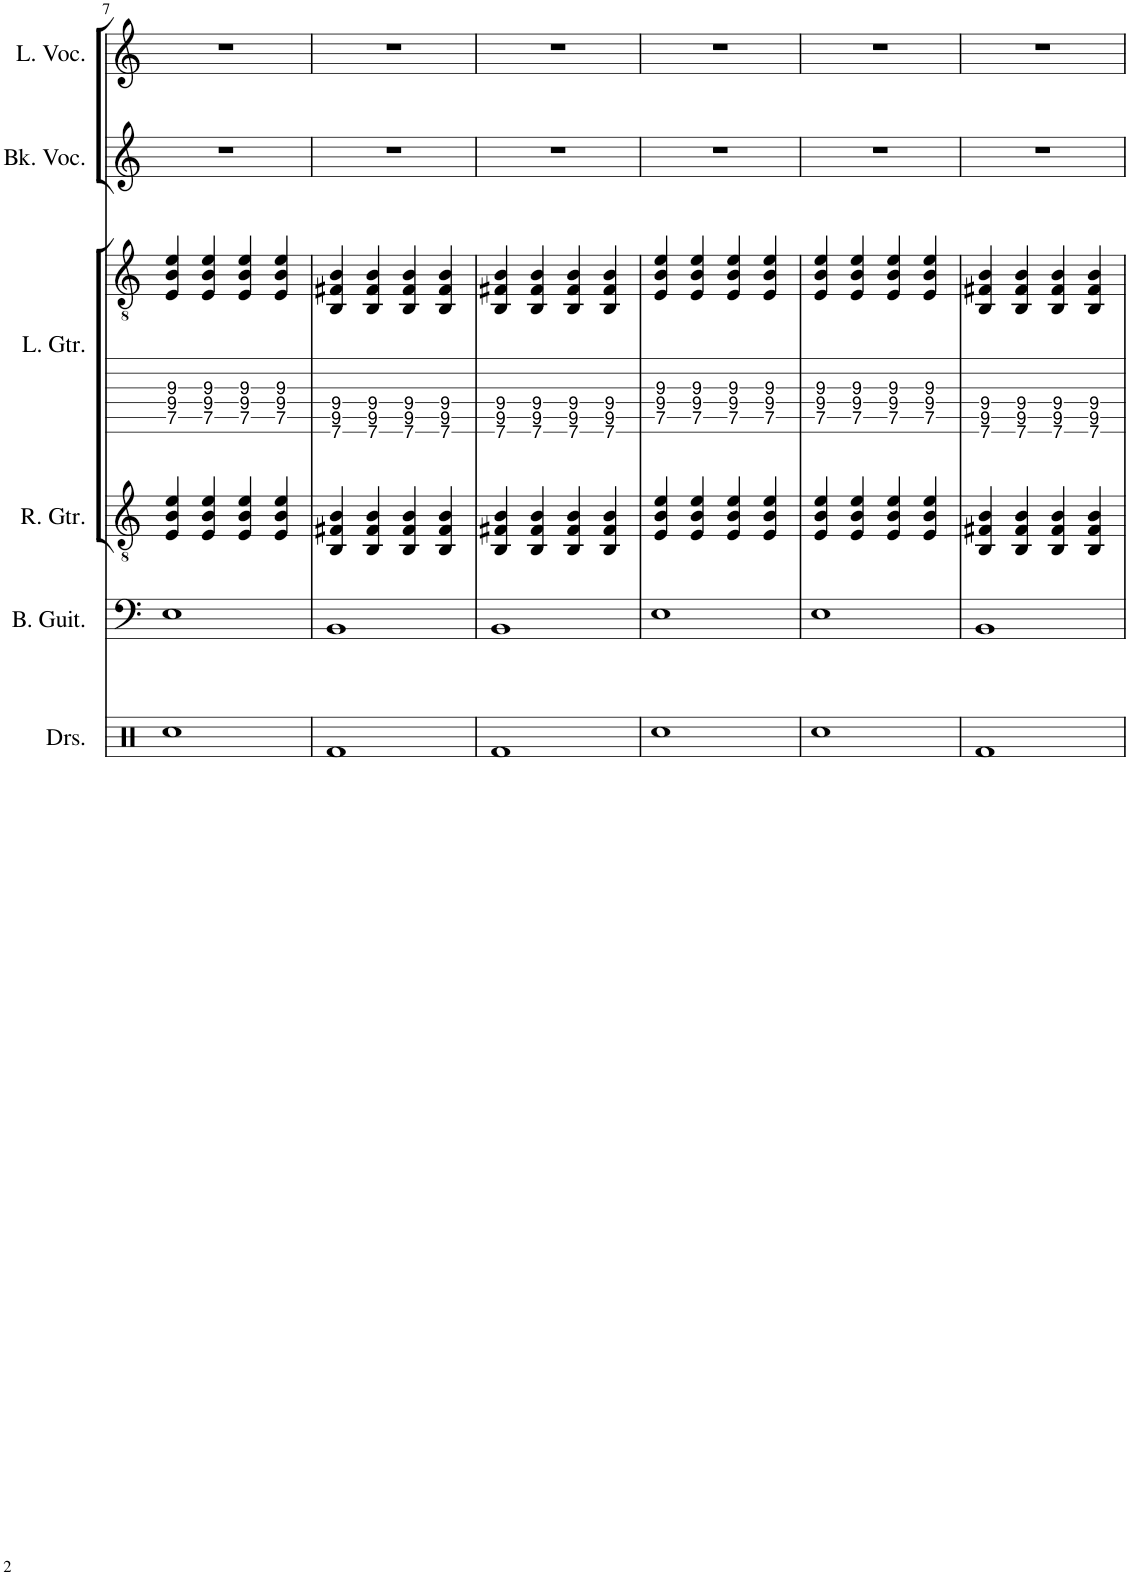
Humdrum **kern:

**kern	**kern	**kern	**kern	**kern	**kern	**kern
*part6	*part5	*part4	*part3	*part3	*part2	*part1
*staff7	*staff6	*staff5	*staff4	*staff3	*staff2	*staff1
*I"Drumset	*I"Bass Guitar	*I"Rhythm Guitar	*I"Lead Guitar	*	*I"Backing Vocals	*I"Lead Vocals
*I'Drs.	*I'B. Guit.	*I'R. Gtr.	*I'L. Gtr.	*	*I'Bk. Voc.	*I'L. Voc.
!!LO:PB:g=z
*clefX	*clefF4	*clefGv2	*	*clefGv2	*clefG2	*clefG2
*	*Trd7c12	*	*	*	*	*
*k[]	*k[]	*k[]	*k[]	*k[]	*k[]	*k[]
*M4/4	*M4/4	*M4/4	*M4/4	*M4/4	*M4/4	*M4/4
=7	=7	=7	=7	=7	=7	=7
1Rcc	1E	4E/ 4B/ 4e/	4E 4B 4e	4E/ 4B/ 4e/	1r	1r
.	.	4E/ 4B/ 4e/	4E 4B 4e	4E/ 4B/ 4e/	.	.
.	.	4E/ 4B/ 4e/	4E 4B 4e	4E/ 4B/ 4e/	.	.
.	.	4E/ 4B/ 4e/	4E 4B 4e	4E/ 4B/ 4e/	.	.
=8	=8	=8	=8	=8	=8	=8
1Rf	1BB	4BB/ 4F#X/ 4B/	4BB 4F#X 4B	4BB/ 4F#X/ 4B/	1r	1r
.	.	4BB/ 4F#/ 4B/	4BB 4F# 4B	4BB/ 4F#/ 4B/	.	.
.	.	4BB/ 4F#/ 4B/	4BB 4F# 4B	4BB/ 4F#/ 4B/	.	.
.	.	4BB/ 4F#/ 4B/	4BB 4F# 4B	4BB/ 4F#/ 4B/	.	.
=9	=9	=9	=9	=9	=9	=9
1Rf	1BB	4BB/ 4F#X/ 4B/	4BB 4F#X 4B	4BB/ 4F#X/ 4B/	1r	1r
.	.	4BB/ 4F#/ 4B/	4BB 4F# 4B	4BB/ 4F#/ 4B/	.	.
.	.	4BB/ 4F#/ 4B/	4BB 4F# 4B	4BB/ 4F#/ 4B/	.	.
.	.	4BB/ 4F#/ 4B/	4BB 4F# 4B	4BB/ 4F#/ 4B/	.	.
=10	=10	=10	=10	=10	=10	=10
1Rcc	1E	4E/ 4B/ 4e/	4E 4B 4e	4E/ 4B/ 4e/	1r	1r
.	.	4E/ 4B/ 4e/	4E 4B 4e	4E/ 4B/ 4e/	.	.
.	.	4E/ 4B/ 4e/	4E 4B 4e	4E/ 4B/ 4e/	.	.
.	.	4E/ 4B/ 4e/	4E 4B 4e	4E/ 4B/ 4e/	.	.
=11	=11	=11	=11	=11	=11	=11
1Rcc	1E	4E/ 4B/ 4e/	4E 4B 4e	4E/ 4B/ 4e/	1r	1r
.	.	4E/ 4B/ 4e/	4E 4B 4e	4E/ 4B/ 4e/	.	.
.	.	4E/ 4B/ 4e/	4E 4B 4e	4E/ 4B/ 4e/	.	.
.	.	4E/ 4B/ 4e/	4E 4B 4e	4E/ 4B/ 4e/	.	.
=12	=12	=12	=12	=12	=12	=12
1Rf	1BB	4BB/ 4F#X/ 4B/	4BB 4F#X 4B	4BB/ 4F#X/ 4B/	1r	1r
.	.	4BB/ 4F#/ 4B/	4BB 4F# 4B	4BB/ 4F#/ 4B/	.	.
.	.	4BB/ 4F#/ 4B/	4BB 4F# 4B	4BB/ 4F#/ 4B/	.	.
.	.	4BB/ 4F#/ 4B/	4BB 4F# 4B	4BB/ 4F#/ 4B/	.	.
=	=	=	=	=	=	=
*-	*-	*-	*-	*-	*-	*-
